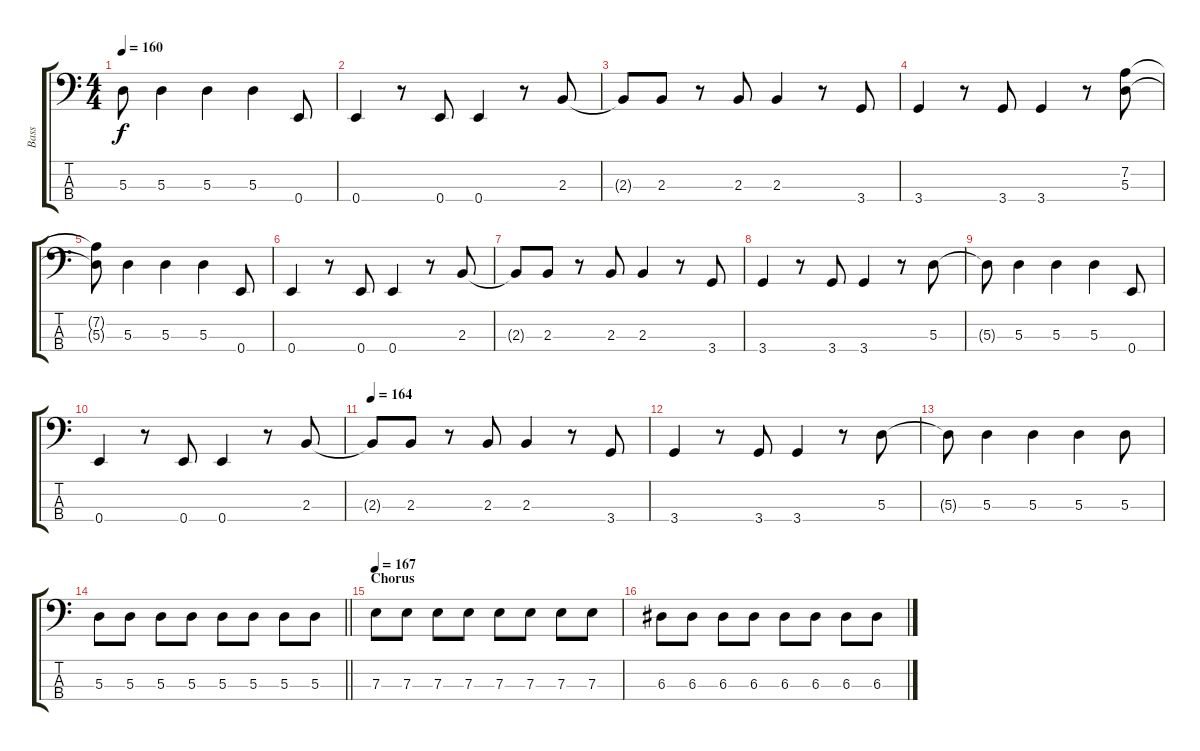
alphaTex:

\track ("Bass" "Bass") {instrument electricbassfinger}
\staff {score tabs}
\tuning (G2 D2 A1 E1) {hide}
\ts (4 4)
\tempo 160
\clef f4
\ks c
5.3{t}.8{dy f} 5.3.4 5.3.4 5.3.4 0.4.8 |
0.4.4 r.8 0.4.8 0.4.4 r.8 2.3.8 |
2.3{t}.8 2.3.8 r.8 2.3.8 2.3.4 r.8 3.4.8 |
3.4.4 r.8 3.4.8 3.4.4 r.8 (7.2 5.3).8 |
(7.2{t} 5.3{t}).8 5.3.4 5.3.4 5.3.4 0.4.8 |
0.4.4 r.8 0.4.8 0.4.4 r.8 2.3.8 |
2.3{t}.8 2.3.8 r.8 2.3.8 2.3.4 r.8 3.4.8 |
3.4.4 r.8 3.4.8 3.4.4 r.8 5.3.8 |
5.3{t}.8 5.3.4 5.3.4 5.3.4 0.4.8 |
0.4.4 r.8 0.4.8 0.4.4 r.8 2.3.8 |
\tempo 164
2.3{t}.8 2.3.8 r.8 2.3.8 2.3.4 r.8 3.4.8 |
3.4.4 r.8 3.4.8 3.4.4 r.8 5.3.8 |
5.3{t}.8 5.3.4 5.3.4 5.3.4 5.3.8 |
\barLineRight lightlight
5.3.8 5.3.8 5.3.8 5.3.8 5.3.8 5.3.8 5.3.8 5.3.8 |
\section ("" "Chorus")
\tempo 167
7.3.8 7.3.8 7.3.8 7.3.8 7.3.8 7.3.8 7.3.8 7.3.8 |
6.3.8 6.3.8 6.3.8 6.3.8 6.3.8 6.3.8 6.3.8 6.3.8
